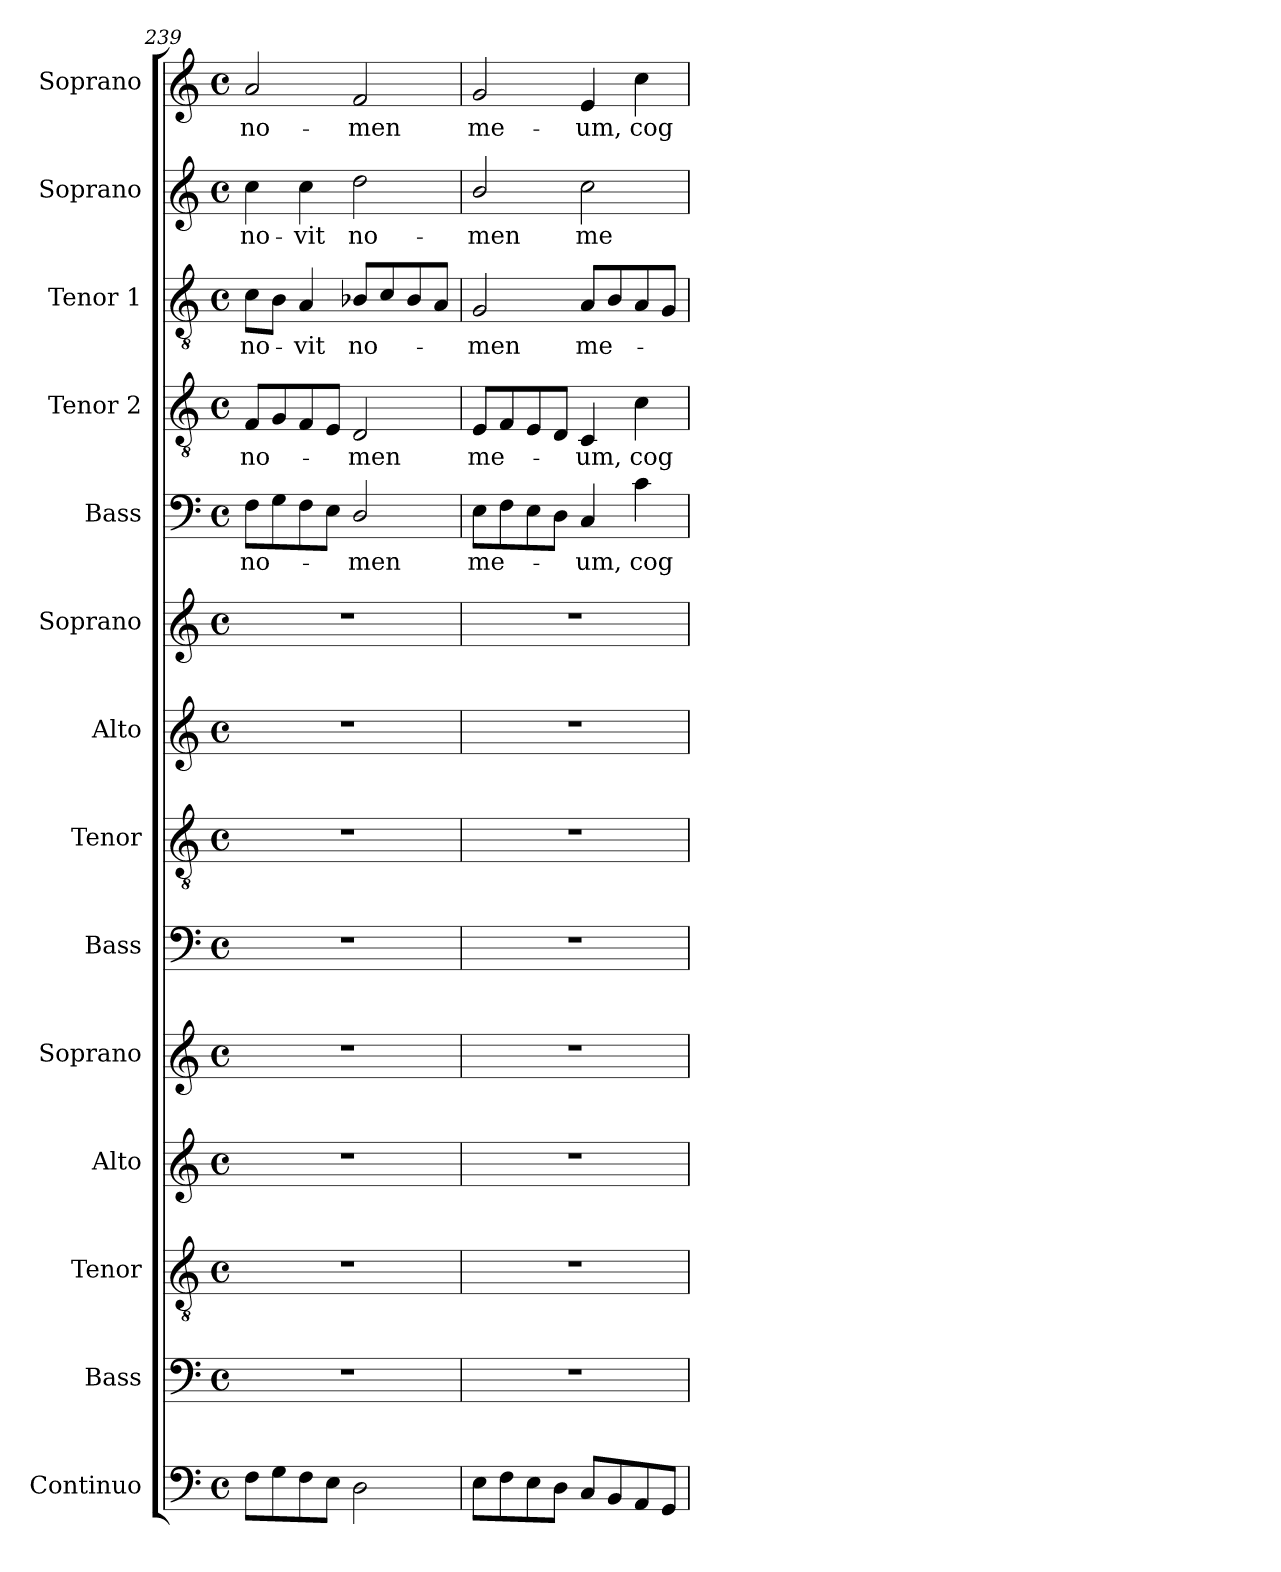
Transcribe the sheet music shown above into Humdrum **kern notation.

**kern	**kern	**kern	**kern	**kern	**kern	**kern	**kern	**kern	**kern	**text	**kern	**text	**kern	**text	**kern	**text	**kern	**text
*part14	*part13	*part12	*part11	*part10	*part9	*part8	*part7	*part6	*part5	*part5	*part4	*part4	*part3	*part3	*part2	*part2	*part1	*part1
*staff14	*staff13	*staff12	*staff11	*staff10	*staff9	*staff8	*staff7	*staff6	*staff5	*staff5	*staff4	*staff4	*staff3	*staff3	*staff2	*staff2	*staff1	*staff1
*I"Continuo	*I"Bass	*I"Tenor	*I"Alto	*I"Soprano	*I"Bass	*I"Tenor	*I"Alto	*I"Soprano	*I"Bass	*	*I"Tenor 2	*	*I"Tenor 1	*	*I"Soprano	*	*I"Soprano	*
*I'Cont.	*I'B.	*I'T.	*I'A.	*I'S.	*I'B.	*I'T.	*I'A.	*I'S.	*I'B.	*	*I'T2.	*	*I'T1.	*	*I'S.	*	*I'S.	*
*clefF4	*clefF4	*clefGv2	*clefG2	*clefG2	*clefF4	*clefGv2	*clefG2	*clefG2	*clefF4	*	*clefGv2	*	*clefGv2	*	*clefG2	*	*clefG2	*
*	*	*ITrd7c12	*	*	*	*ITrd7c12	*	*	*	*	*ITrd7c12	*	*ITrd7c12	*	*	*	*	*
*k[]	*k[]	*k[]	*k[]	*k[]	*k[]	*k[]	*k[]	*k[]	*k[]	*	*k[]	*	*k[]	*	*k[]	*	*k[]	*
*C:	*C:	*C:	*C:	*C:	*C:	*C:	*C:	*C:	*C:	*	*C:	*	*C:	*	*C:	*	*C:	*
*M4/4	*M4/4	*M4/4	*M4/4	*M4/4	*M4/4	*M4/4	*M4/4	*M4/4	*M4/4	*	*M4/4	*	*M4/4	*	*M4/4	*	*M4/4	*
*met(c)	*met(c)	*met(c)	*met(c)	*met(c)	*met(c)	*met(c)	*met(c)	*met(c)	*met(c)	*	*met(c)	*	*met(c)	*	*met(c)	*	*met(c)	*
=239	=239	=239	=239	=239	=239	=239	=239	=239	=239	=239	=239	=239	=239	=239	=239	=239	=239	=239
!	!	!	!	!	!	!	!	!	!	!LO:LY:b:color=#000000	!	!	!	!	!	!	!	!
!	!	!	!	!	!	!	!	!	!	!	!	!LO:LY:b:color=#000000	!	!	!	!	!	!
!	!	!	!	!	!	!	!	!	!	!	!	!	!	!LO:LY:b:color=#000000	!	!	!	!
!	!	!	!	!	!	!	!	!	!	!	!	!	!	!	!	!LO:LY:b:color=#000000	!	!
!	!	!	!	!	!	!	!	!	!	!	!	!	!	!	!	!	!	!LO:LY:b:color=#000000
8Fi\L	1r	1r	1r	1r	1r	1r	1r	1r	8Fi\L	no-	8FFi/L	no-	8Ci\L	-no-	4cci\	-no-	2ai/	no-
8Gi\	.	.	.	.	.	.	.	.	8Gi\	.	8GGi/	.	8BBi\J	.	.	.	.	.
!	!	!	!	!	!	!	!	!	!	!	!	!	!	!LO:LY:b:color=#000000	!	!	!	!
!	!	!	!	!	!	!	!	!	!	!	!	!	!	!	!	!LO:LY:b:color=#000000	!	!
8Fi\	.	.	.	.	.	.	.	.	8Fi\	.	8FFi/	.	4AAi/	-vit	4cci\	-vit	.	.
8Ei\J	.	.	.	.	.	.	.	.	8Ei\J	.	8EEi/J	.	.	.	.	.	.	.
!	!	!	!	!	!	!	!	!	!	!LO:LY:b:color=#000000	!	!	!	!	!	!	!	!
!	!	!	!	!	!	!	!	!	!	!	!	!LO:LY:b:color=#000000	!	!	!	!	!	!
!	!	!	!	!	!	!	!	!	!	!	!	!	!	!LO:LY:b:color=#000000	!	!	!	!
!	!	!	!	!	!	!	!	!	!	!	!	!	!	!	!	!LO:LY:b:color=#000000	!	!
!	!	!	!	!	!	!	!	!	!	!	!	!	!	!	!	!	!	!LO:LY:b:color=#000000
2Di\	.	.	.	.	.	.	.	.	2Di/	-men	2DDi/	-men	8BB-Xi/L	no-	2ddi\	no-	2fi/	-men
.	.	.	.	.	.	.	.	.	.	.	.	.	8Ci/	.	.	.	.	.
.	.	.	.	.	.	.	.	.	.	.	.	.	8BB-i/	.	.	.	.	.
.	.	.	.	.	.	.	.	.	.	.	.	.	8AAi/J	.	.	.	.	.
=240	=240	=240	=240	=240	=240	=240	=240	=240	=240	=240	=240	=240	=240	=240	=240	=240	=240	=240
!	!	!	!	!	!	!	!	!	!	!LO:LY:b:color=#000000	!	!	!	!	!	!	!	!
!	!	!	!	!	!	!	!	!	!	!	!	!LO:LY:b:color=#000000	!	!	!	!	!	!
!	!	!	!	!	!	!	!	!	!	!	!	!	!	!LO:LY:b:color=#000000	!	!	!	!
!	!	!	!	!	!	!	!	!	!	!	!	!	!	!	!	!LO:LY:b:color=#000000	!	!
!	!	!	!	!	!	!	!	!	!	!	!	!	!	!	!	!	!	!LO:LY:b:color=#000000
8Ei\L	1r	1r	1r	1r	1r	1r	1r	1r	8Ei\L	me-	8EEi/L	me-	2GGi/	-men	2bi/	-men	2gi/	me-
8Fi\	.	.	.	.	.	.	.	.	8Fi\	.	8FFi/	.	.	.	.	.	.	.
8Ei\	.	.	.	.	.	.	.	.	8Ei\	.	8EEi/	.	.	.	.	.	.	.
8Di\J	.	.	.	.	.	.	.	.	8Di\J	.	8DDi/J	.	.	.	.	.	.	.
!	!	!	!	!	!	!	!	!	!	!LO:LY:b:color=#000000	!	!	!	!	!	!	!	!
!	!	!	!	!	!	!	!	!	!	!	!	!LO:LY:b:color=#000000	!	!	!	!	!	!
!	!	!	!	!	!	!	!	!	!	!	!	!	!	!LO:LY:b:color=#000000	!	!	!	!
!	!	!	!	!	!	!	!	!	!	!	!	!	!	!	!	!LO:LY:b:color=#000000	!	!
!	!	!	!	!	!	!	!	!	!	!	!	!	!	!	!	!	!	!LO:LY:b:color=#000000
8Ci/L	.	.	.	.	.	.	.	.	4Ci/	-um,	4CCi/	-um,	8AAi/L	me-	2cci\	me-	4ei/	-um,
8BBi/	.	.	.	.	.	.	.	.	.	.	.	.	8BBi/	.	.	.	.	.
!	!	!	!	!	!	!	!	!	!	!LO:LY:b:color=#000000	!	!	!	!	!	!	!	!
!	!	!	!	!	!	!	!	!	!	!	!	!LO:LY:b:color=#000000	!	!	!	!	!	!
!	!	!	!	!	!	!	!	!	!	!	!	!	!	!	!	!	!	!LO:LY:b:color=#000000
8AAi/	.	.	.	.	.	.	.	.	4ci\	cog-	4Ci\	cog-	8AAi/	.	.	.	4cci\	cog-
8GGi/J	.	.	.	.	.	.	.	.	.	.	.	.	8GGi/J	.	.	.	.	.
=	=	=	=	=	=	=	=	=	=	=	=	=	=	=	=	=	=	=
*-	*-	*-	*-	*-	*-	*-	*-	*-	*-	*-	*-	*-	*-	*-	*-	*-	*-	*-
